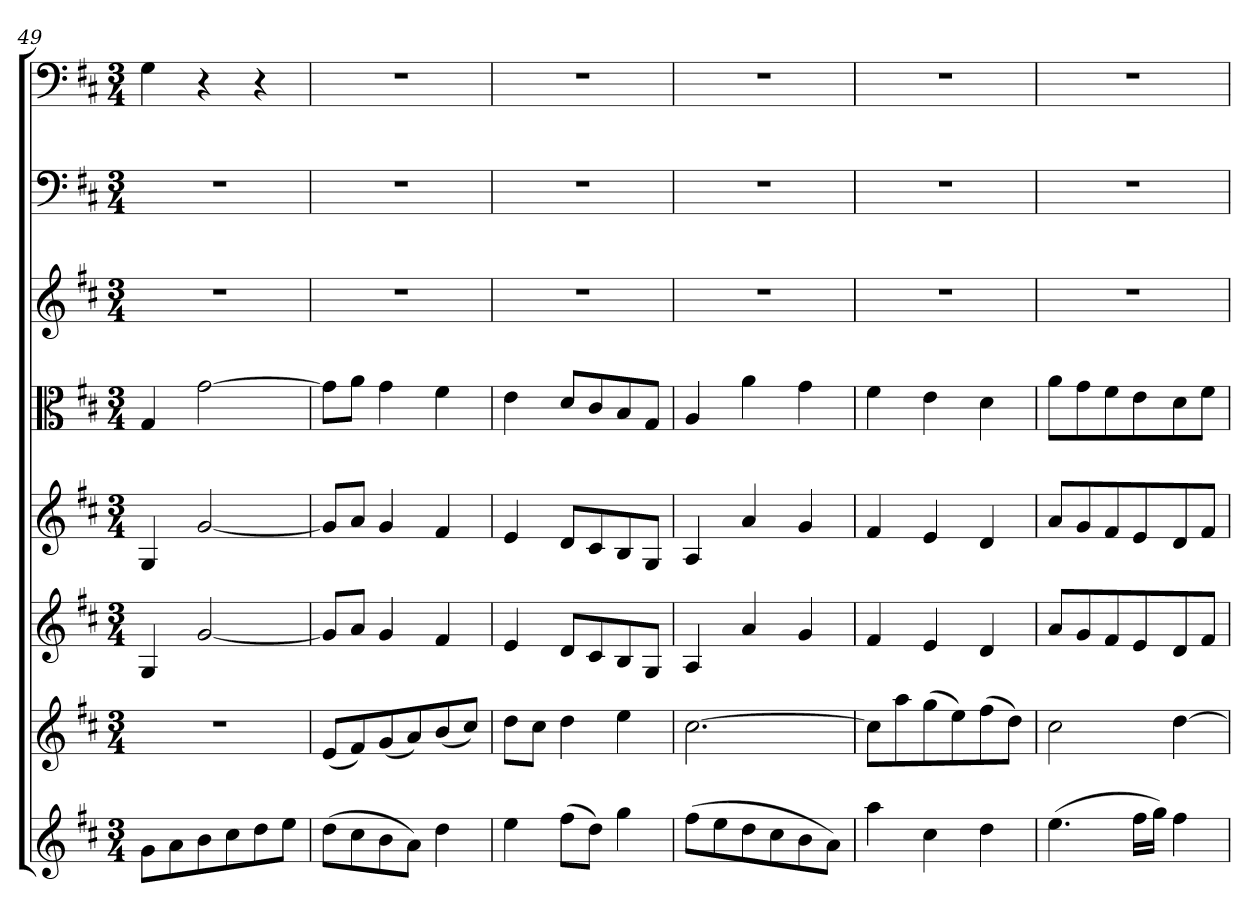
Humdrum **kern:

**kern	**kern	**kern	**kern	**kern	**kern	**kern	**kern
*part8	*part7	*part6	*part5	*part4	*part3	*part2	*part1
*staff8	*staff7	*staff6	*staff5	*staff4	*staff3	*staff2	*staff1
*clefG2	*clefG2	*clefG2	*clefG2	*clefC3	*clefG2	*clefF4	*clefF4
*k[f#c#]	*k[f#c#]	*k[f#c#]	*k[f#c#]	*k[f#c#]	*k[f#c#]	*k[f#c#]	*k[f#c#]
*D:	*D:	*D:	*D:	*D:	*D:	*D:	*D:
*M3/4	*M3/4	*M3/4	*M3/4	*M3/4	*M3/4	*M3/4	*M3/4
=49	=49	=49	=49	=49	=49	=49	=49
8g\L	2.r	4G/	4G/	4G/	2.r	2.r	4G\
8a\	.	.	.	.	.	.	.
8b\	.	[2g/	[2g/	[2g\	.	.	4r
8cc#\	.	.	.	.	.	.	.
8dd\	.	.	.	.	.	.	4r
8ee\J	.	.	.	.	.	.	.
=50	=50	=50	=50	=50	=50	=50	=50
(8dd\L	(8e/L	8g/L]	8g/L]	8g\L]	2.r	2.r	2.r
8cc#\	8f#/)	8a/J	8a/J	8a\J	.	.	.
8b\	(8g/	4g/	4g/	4g\	.	.	.
8a\J)	8a/)	.	.	.	.	.	.
4dd\	(8b/	4f#/	4f#/	4f#\	.	.	.
.	8cc#/J)	.	.	.	.	.	.
=51	=51	=51	=51	=51	=51	=51	=51
4ee\	8dd\L	4e/	4e/	4e\	2.r	2.r	2.r
.	8cc#\J	.	.	.	.	.	.
(8ff#\L	4dd\	8d/L	8d/L	8d/L	.	.	.
8dd\J)	.	8c#/	8c#/	8c#/	.	.	.
4gg\	4ee\	8B/	8B/	8B/	.	.	.
.	.	8G/J	8G/J	8G/J	.	.	.
=52	=52	=52	=52	=52	=52	=52	=52
(8ff#\L	[2.cc#\	4A/	4A/	4A/	2.r	2.r	2.r
8ee\	.	.	.	.	.	.	.
8dd\	.	4a/	4a/	4a\	.	.	.
8cc#\	.	.	.	.	.	.	.
8b\	.	4g/	4g/	4g\	.	.	.
8a\J)	.	.	.	.	.	.	.
=53	=53	=53	=53	=53	=53	=53	=53
4aa\	8cc#\L]	4f#/	4f#/	4f#\	2.r	2.r	2.r
.	8aa\	.	.	.	.	.	.
4cc#\	(8gg\	4e/	4e/	4e\	.	.	.
.	8ee\)	.	.	.	.	.	.
4dd\	(8ff#\	4d/	4d/	4d\	.	.	.
.	8dd\J)	.	.	.	.	.	.
=54	=54	=54	=54	=54	=54	=54	=54
(4.ee\	2cc#\	8a/L	8a/L	8a\L	2.r	2.r	2.r
.	.	8g/	8g/	8g\	.	.	.
.	.	8f#/	8f#/	8f#\	.	.	.
16ff#\LL	.	8e/	8e/	8e\	.	.	.
16gg\JJ)	.	.	.	.	.	.	.
4ff#\	[4dd\	8d/	8d/	8d\	.	.	.
.	.	8f#/J	8f#/J	8f#\J	.	.	.
=	=	=	=	=	=	=	=
*-	*-	*-	*-	*-	*-	*-	*-
